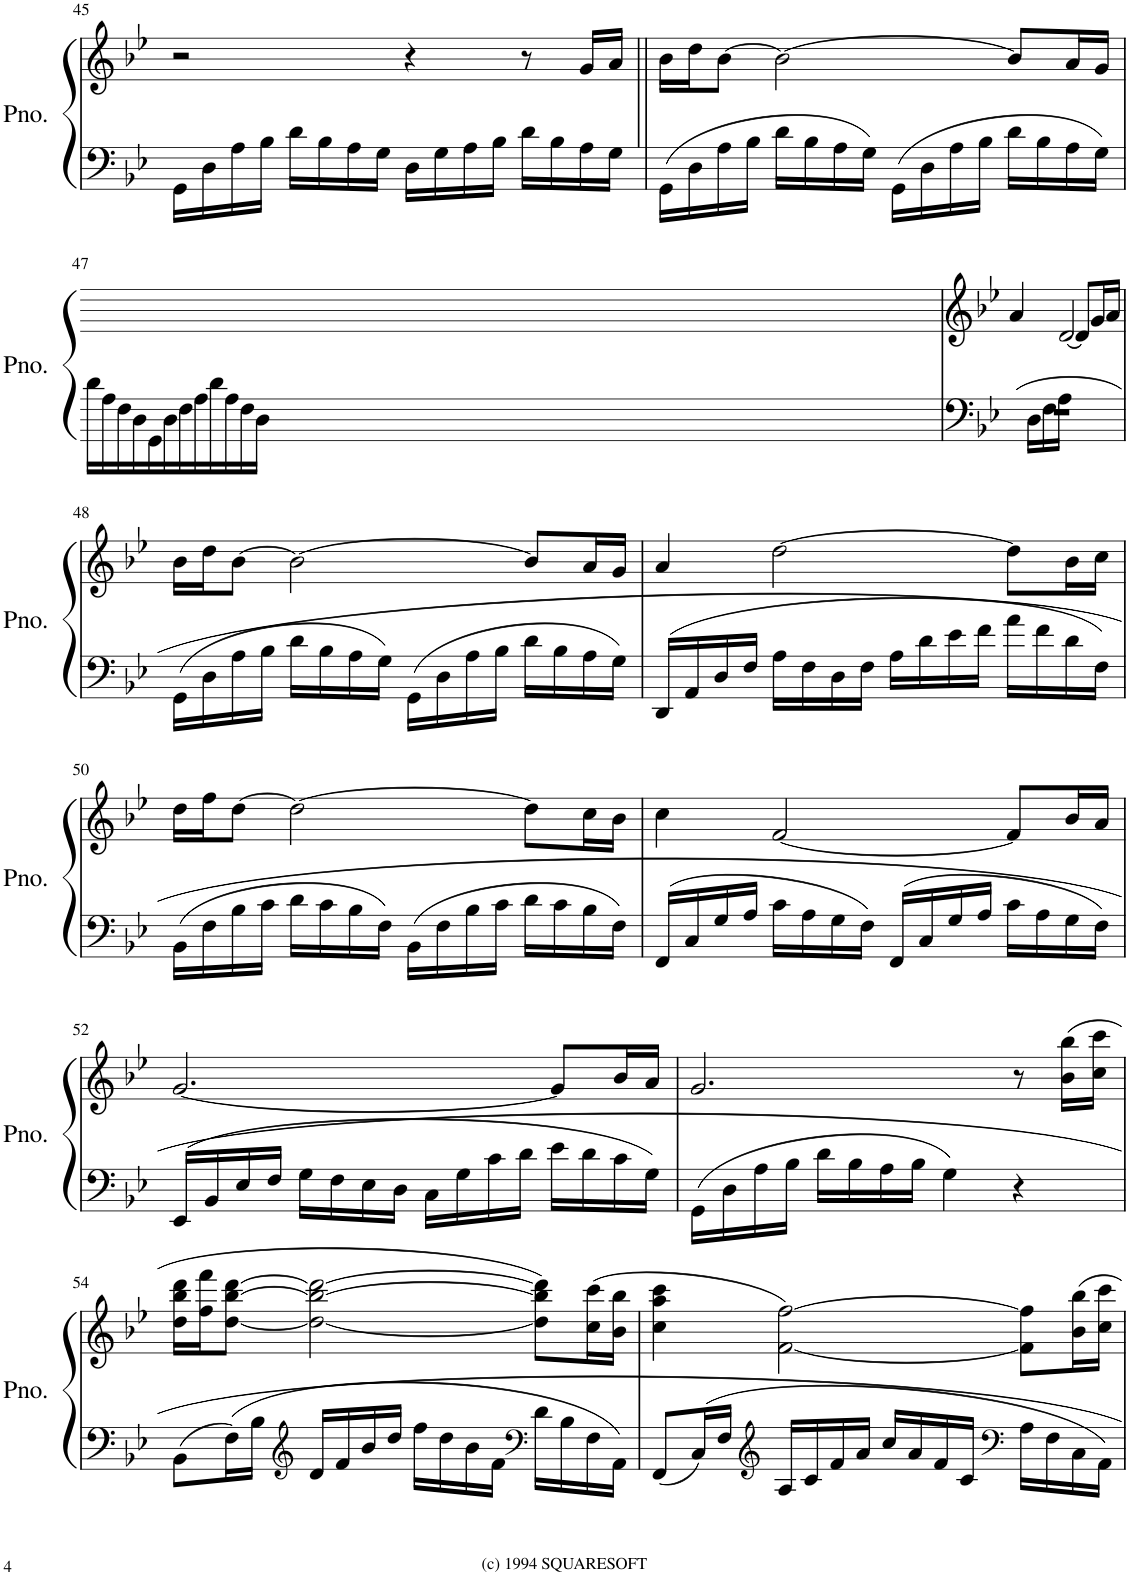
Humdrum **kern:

**kern	**kern
*part1	*part1
*staff2	*staff1
*I"Piano	*
*I'Pno.	*
!!LO:PB:g=z
*clefF4	*clefG2
*k[b-e-]	*k[b-e-]
*M4/4	*M4/4
=45	=45
16GG\LL	2r
16D\	.
16A\	.
16B-\JJ	.
16d\LL	.
16B-\	.
16A\	.
16G\JJ	.
16D\LL	4r
16G\	.
16A\	.
16B-\JJ	.
16d\LL	8r
16B-\	.
16A\	16g/LL
16G\JJ	16a/JJ
=46||	=46||
16GG\LL	16b-\LL
16D\	16dd\J
16A\	[8b-\J
16B-\JJ	.
16d\LL	2b-\_
16B-\	.
16A\	.
16G\JJ	.
16GG\LL	.
16D\	.
16A\	.
16B-\JJ	.
16d\LL	8b-/L]
16B-\	.
16A\	16a/L
16G\JJ	16g/JJ
!!LO:LB:g=z
=47	=47
16d\LL	4a/
16A\	.
16F\	.
16D\	.
16GG\	[2d/
16D\	.
16F\	.
16A\	.
16d\	.
16A\	.
16F\	.
16D\JJ	.
2...ryy	8d/L]
.	16g/L
.	16a/JJ
.	8%231ryy
1r	.
16D\LL	.
16F\	.
16A\JJ	.
!!LO:LB:g=z
=48	=48
16GG\LL	16b-\LL
16D\	16dd\J
16A\	[8b-\J
16B-\JJ	.
16d\LL	2b-\_
16B-\	.
16A\	.
16G\JJ	.
16GG\LL	.
16D\	.
16A\	.
16B-\JJ	.
16d\LL	8b-/L]
16B-\	.
16A\	16a/L
16G\JJ	16g/JJ
=49	=49
16DD/LL	4a/
16AA/	.
16D/	.
16F/JJ	.
16A\LL	[2dd\
16F\	.
16D\	.
16F\JJ	.
16A\LL	.
16d\	.
16e-\	.
16f\JJ	.
16a\LL	8dd\L]
16f\	.
16d\	16b-\L
16F\JJ	16cc\JJ
!!LO:LB:g=z
=50	=50
16BB-\LL	16dd\LL
16F\	16ff\J
16B-\	[8dd\J
16c\JJ	.
16d\LL	2dd\_
16c\	.
16B-\	.
16F\JJ	.
16BB-\LL	.
16F\	.
16B-\	.
16c\JJ	.
16d\LL	8dd\L]
16c\	.
16B-\	16cc\L
16F\JJ	16b-\JJ
=51	=51
16FF/LL	4cc\
16C/	.
16G/	.
16A/JJ	.
16c\LL	[2f/
16A\	.
16G\	.
16F\JJ	.
16FF/LL	.
16C/	.
16G/	.
16A/JJ	.
16c\LL	8f/L]
16A\	.
16G\	16b-/L
16F\JJ	16a/JJ
!!LO:LB:g=z
=52	=52
16EE-/LL	[2.g/
16BB-/	.
16E-/	.
16F/JJ	.
16G\LL	.
16F\	.
16E-\	.
16D\JJ	.
16C\LL	.
16G\	.
16c\	.
16d\JJ	.
16e-\LL	8g/L]
16d\	.
16c\	16b-/L
16G\JJ	16a/JJ
=53	=53
16GG\LL	2.g/
16D\	.
16A\	.
16B-\JJ	.
16d\LL	.
16B-\	.
16A\	.
16B-\JJ	.
4G\	.
4r	8r
.	(16b-\ 16bb-\LL
.	16cc\ 16ccc\JJ
!!LO:LB:g=z
=54	=54
8BB-\L	16dd\ 16bb-\ 16ddd\LL
.	16ff\ 16fff\J
16F\L	[8dd\ [8bb-\ [8ddd\J
16B-\JJ	.
*clefG2	*
16d/LL	2dd\_ 2bb-\_ 2ddd\_
16f/	.
16b-/	.
16dd/JJ	.
16ff\LL	.
16dd\	.
16b-\	.
16f\JJ	.
*clefF4	*
16d\LL	8dd\] 8bb-\] 8ddd\]L)
16B-\	.
16F\	(16cc\ 16ccc\L
16AA\JJ	16b-\ 16bb-\JJ
=55	=55
8FF/L	4cc\ 4aa\ 4ccc\
16C/L	.
16F/JJ	.
*clefG2	*
16A/LL	[2f\ [2ff\)
16c/	.
16f/	.
16a/JJ	.
16cc/LL	.
16a/	.
16f/	.
16c/JJ	.
*clefF4	*
16A\LL	8f\] 8ff\]L
16F\	.
16C\	16b-\ 16bb-\L
16AA\JJ	16cc\ 16ccc\JJ
=	=
*-	*-
